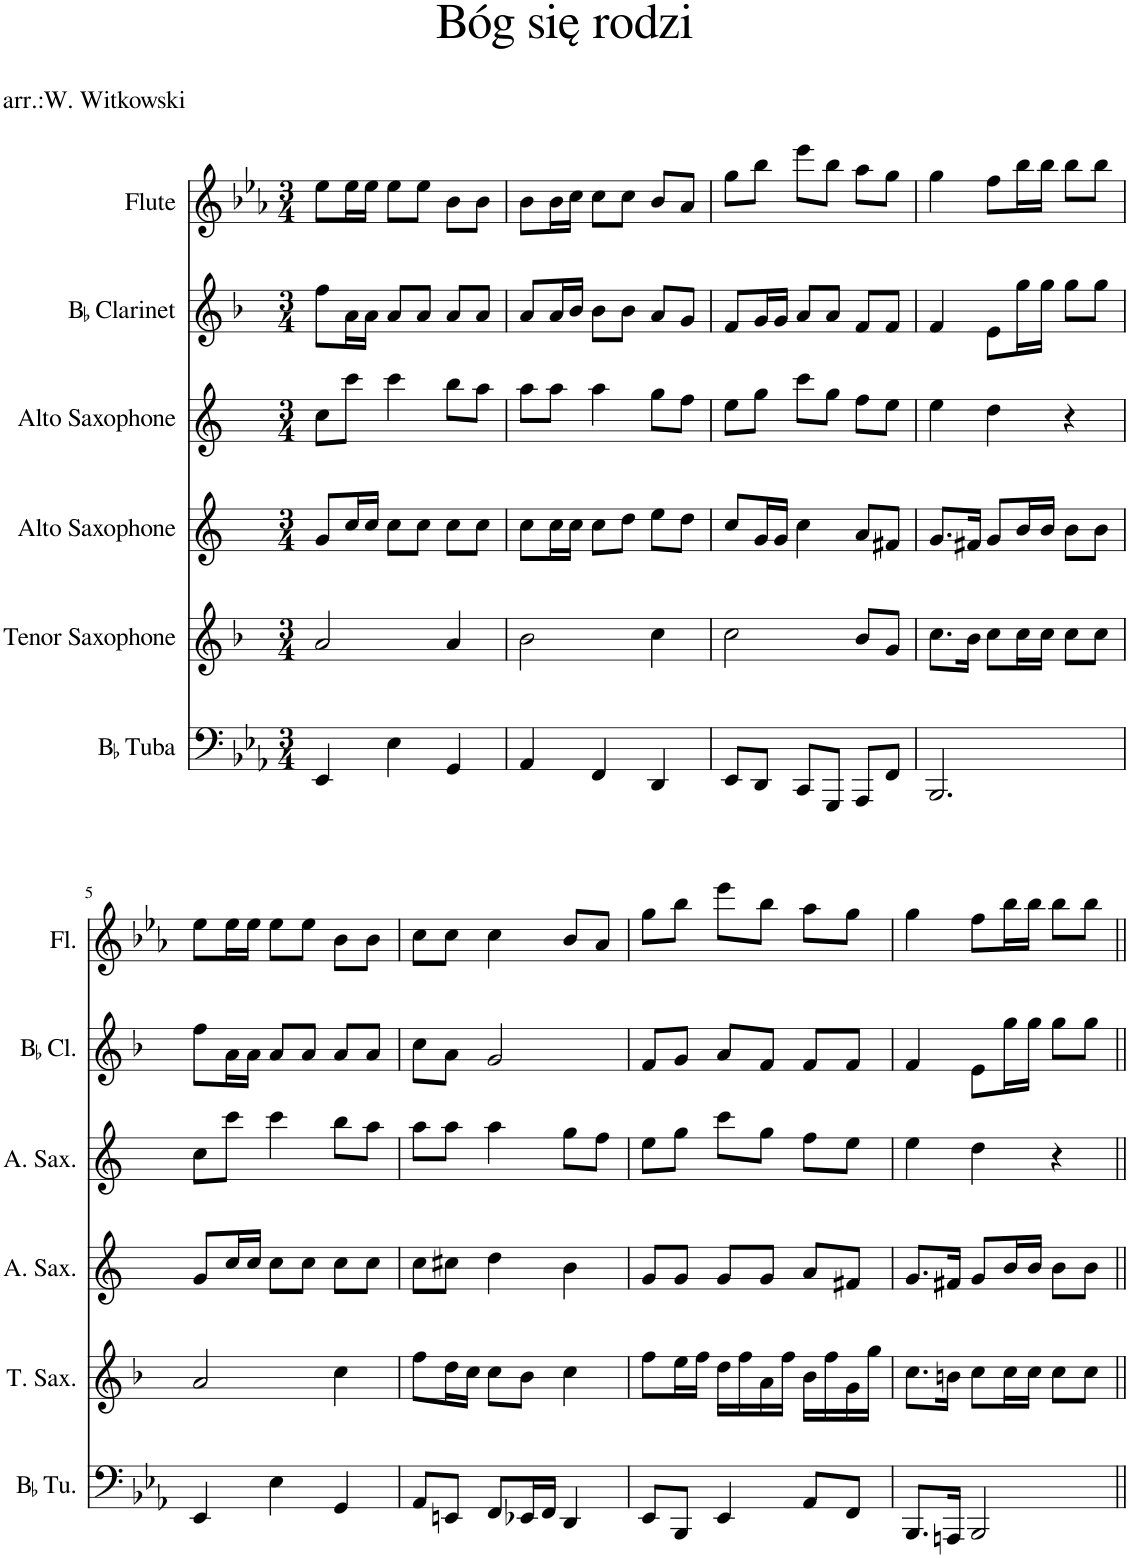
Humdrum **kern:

**kern	**kern	**kern	**kern	**kern	**kern
*part6	*part5	*part4	*part3	*part2	*part1
*staff6	*staff5	*staff4	*staff3	*staff2	*staff1
*I"BaccidentalFlat Tuba	*I"Tenor Saxophone	*I"Alto Saxophone	*I"Alto Saxophone	*I"BaccidentalFlat Clarinet	*I"Flute
*I'BaccidentalFlat Tu.	*I'T. Sax.	*I'A. Sax.	*I'A. Sax.	*I'BaccidentalFlat Cl.	*I'Fl.
*clefF4	*clefG2	*clefG2	*clefG2	*clefG2	*clefG2
*	*Trd8c14	*Trd5c9	*Trd5c9	*Trd1c2	*
*k[b-e-a-]	*k[b-]	*k[]	*k[]	*k[b-]	*k[b-e-a-]
*M3/4	*M3/4	*M3/4	*M3/4	*M3/4	*M3/4
=1	=1	=1	=1	=1	=1
4EE-/	2a/	8g/L	8cc\L	8ff\L	8ee-\L
.	.	16cc/L	8ccc\J	16a\L	16ee-\L
.	.	16cc/JJ	.	16a\JJ	16ee-\JJ
4E-\	.	8cc\L	4ccc\	8a/L	8ee-\L
.	.	8cc\J	.	8a/J	8ee-\J
4GG/	4a/	8cc\L	8bb\L	8a/L	8b-\L
.	.	8cc\J	8aa\J	8a/J	8b-\J
=2	=2	=2	=2	=2	=2
4AA-/	2b-\	8cc\L	8aa\L	8a/L	8b-\L
.	.	16cc\L	8aa\J	16a/L	16b-\L
.	.	16cc\JJ	.	16b-/JJ	16cc\JJ
4FF/	.	8cc\L	4aa\	8b-\L	8cc\L
.	.	8dd\J	.	8b-\J	8cc\J
4DD/	4cc\	8ee\L	8gg\L	8a/L	8b-/L
.	.	8dd\J	8ff\J	8g/J	8a-/J
=3	=3	=3	=3	=3	=3
8EE-/L	2cc\	8cc/L	8ee\L	8f/L	8gg\L
8DD/J	.	16g/L	8gg\J	16g/L	8bb-\J
.	.	16g/JJ	.	16g/JJ	.
8CC/L	.	4cc\	8ccc\L	8a/L	8eee-\L
8GGG/J	.	.	8gg\J	8a/J	8bb-\J
8AAA-/L	8b-/L	8a/L	8ff\L	8f/L	8aa-\L
8FF/J	8g/J	8f#X/J	8ee\J	8f/J	8gg\J
=4	=4	=4	=4	=4	=4
2.BBB-/	8.cc\L	8.g/L	4ee\	4f/	4gg\
.	16b-\Jk	16f#X/Jk	.	.	.
.	8cc\L	8g/L	4dd\	8e\L	8ff\L
.	16cc\L	16b/L	.	16gg\L	16bb-\L
.	16cc\JJ	16b/JJ	.	16gg\JJ	16bb-\JJ
.	8cc\L	8b\L	4r	8gg\L	8bb-\L
.	8cc\J	8b\J	.	8gg\J	8bb-\J
!!LO:LB:g=z
=5	=5	=5	=5	=5	=5
4EE-/	2a/	8g/L	8cc\L	8ff\L	8ee-\L
.	.	16cc/L	8ccc\J	16a\L	16ee-\L
.	.	16cc/JJ	.	16a\JJ	16ee-\JJ
4E-\	.	8cc\L	4ccc\	8a/L	8ee-\L
.	.	8cc\J	.	8a/J	8ee-\J
4GG/	4cc\	8cc\L	8bb\L	8a/L	8b-\L
.	.	8cc\J	8aa\J	8a/J	8b-\J
=6	=6	=6	=6	=6	=6
8AA-/L	8ff\L	8cc\L	8aa\L	8cc\L	8cc\L
8EEn/J	16dd\L	8cc#X\J	8aa\J	8a\J	8cc\J
.	16cc\JJ	.	.	.	.
8FF/L	8cc\L	4dd\	4aa\	2g/	4cc\
16EE-X/L	8b-\J	.	.	.	.
16FF/JJ	.	.	.	.	.
4DD/	4cc\	4b\	8gg\L	.	8b-/L
.	.	.	8ff\J	.	8a-/J
=7	=7	=7	=7	=7	=7
8EE-/L	8ff\L	8g/L	8ee\L	8f/L	8gg\L
8BBB-/J	16ee\L	8g/J	8gg\J	8g/J	8bb-\J
.	16ff\JJ	.	.	.	.
4EE-/	16dd\LL	8g/L	8ccc\L	8a/L	8eee-\L
.	16ff\	.	.	.	.
.	16a\	8g/J	8gg\J	8f/J	8bb-\J
.	16ff\JJ	.	.	.	.
8AA-/L	16b-\LL	8a/L	8ff\L	8f/L	8aa-\L
.	16ff\	.	.	.	.
8FF/J	16g\	8f#X/J	8ee\J	8f/J	8gg\J
.	16gg\JJ	.	.	.	.
=8	=8	=8	=8	=8	=8
8.BBB-/L	8.cc\L	8.g/L	4ee\	4f/	4gg\
16AAAn/Jk	16bn\Jk	16f#X/Jk	.	.	.
2BBB-/	8cc\L	8g/L	4dd\	8e\L	8ff\L
.	16cc\L	16b/L	.	16gg\L	16bb-\L
.	16cc\JJ	16b/JJ	.	16gg\JJ	16bb-\JJ
.	8cc\L	8b\L	4r	8gg\L	8bb-\L
.	8cc\J	8b\J	.	8gg\J	8bb-\J
=||	=||	=||	=||	=||	=||
*-	*-	*-	*-	*-	*-
